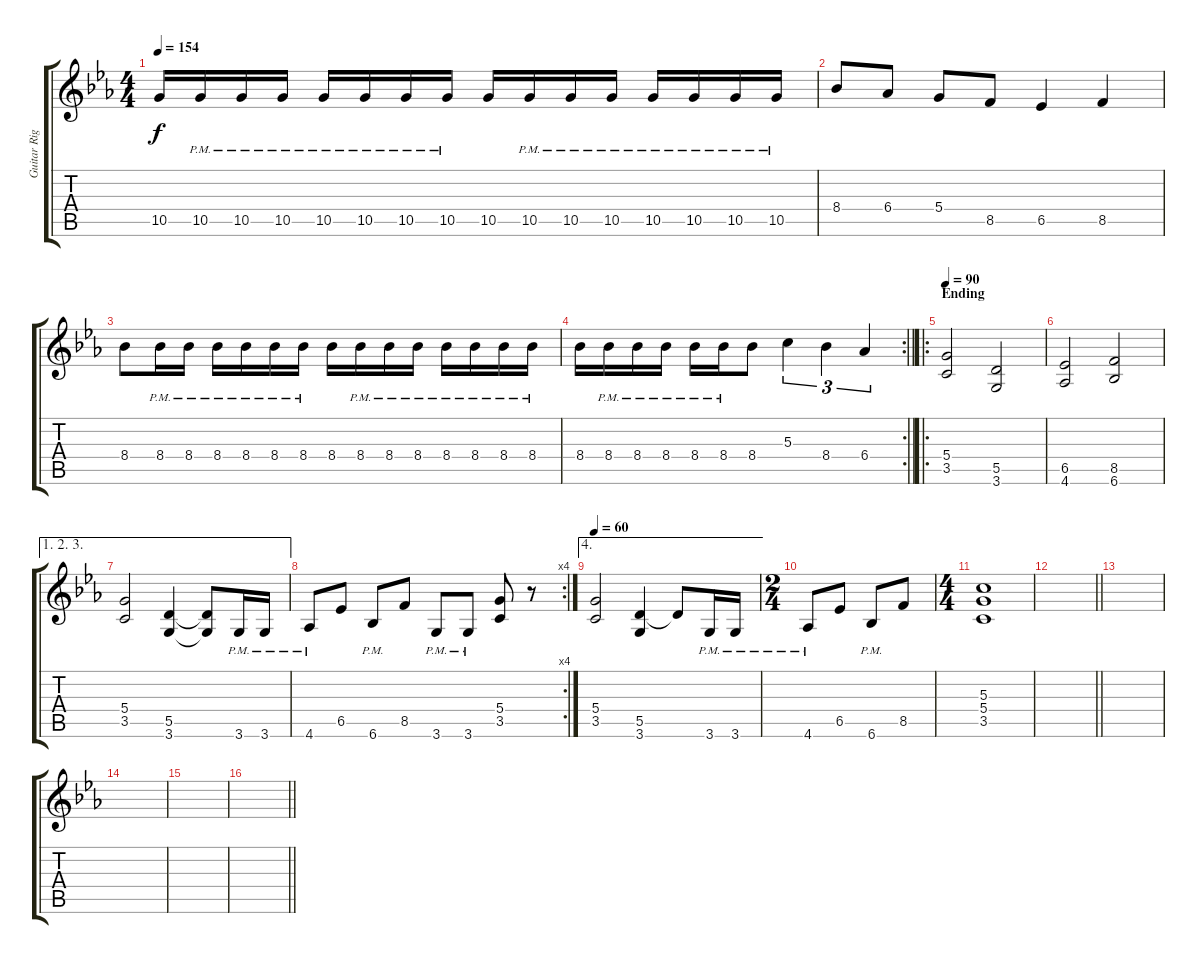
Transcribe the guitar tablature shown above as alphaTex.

\track ("Guitar Right" "Guitar Rig") {instrument distortionguitar}
\staff {score tabs}
\tuning (E4 B3 G3 D3 A2 E2) {hide}
\ts (4 4)
\tempo 154
\clef g2
\ks cminor
10.5.16{dy f} 10.5{pm}.16 10.5{pm}.16 10.5{pm}.16 10.5{pm}.16 10.5{pm}.16 10.5{pm}.16 10.5{pm}.16 10.5.16 10.5{pm}.16 10.5{pm}.16 10.5{pm}.16 10.5{pm}.16 10.5{pm}.16 10.5{pm}.16 10.5{pm}.16 |
8.4.8 6.4.8 5.4.8 8.5.8 6.5.4 8.5.4 |
8.4.8 8.4{pm}.16 8.4{pm}.16 8.4{pm}.16 8.4{pm}.16 8.4{pm}.16 8.4{pm}.16 8.4.16 8.4{pm}.16 8.4{pm}.16 8.4{pm}.16 8.4{pm}.16 8.4{pm}.16 8.4{pm}.16 8.4{pm}.16 |
\rc 2
\barLineRight lightlight
8.4.16 8.4{pm}.16 8.4{pm}.16 8.4{pm}.16 8.4{pm}.16 8.4{pm}.16 8.4.8 5.3.4{tu (3 2)} 8.4.4{tu (3 2)} 6.4.4{tu (3 2)} |
\ro
\section ("" "Ending")
\tempo 90
(5.4 3.5).2 (5.5 3.6).2 |
(6.5 4.6).2 (8.5 6.6).2 |
\ae (1 2 3)
(5.4 3.5).2 (5.5 3.6).4 (5.5{t} 3.6{t}).8 3.6{pm}.16 3.6{pm}.16 |
\rc 4
4.6{pm}.8 6.5.8 6.6{pm}.8 8.5.8 3.6{pm}.8 3.6{pm}.8 (5.4 3.5).8 r.8 |
\ae 4
\tempo 60
(5.4 3.5).2 (5.5 3.6).4 5.5{t}.8 3.6{pm}.16 3.6{pm}.16 |
\ts (2 4)
4.6{pm}.8 6.5.8 6.6{pm}.8 8.5.8 |
\ts (4 4)
(5.3 5.4 3.5).1 |
\barLineRight lightlight
|
|
|
|
\barLineRight lightlight
